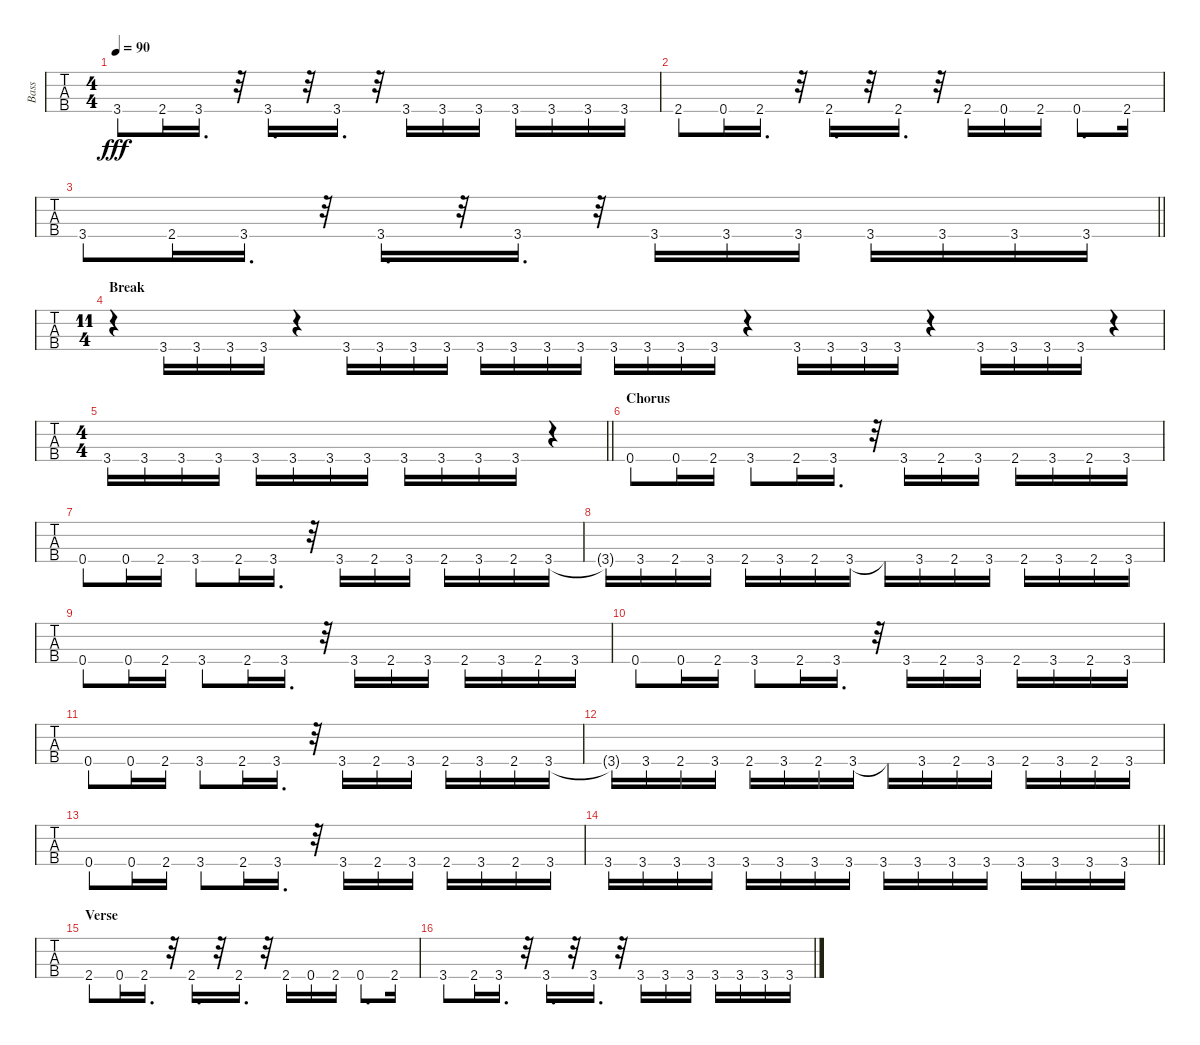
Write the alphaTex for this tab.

\track ("Bass" "Bass") {instrument synthbass2}
\staff {tabs}
\tuning (E2 B1 Gb1 B0) {hide}
\ts (4 4)
\tempo 90
\clef f4
\ks c
3.4.8{dy fff} 2.4.16 3.4.16{d} r.32 3.4.16{d} r.32 3.4.16{d} r.32 3.4.16 3.4.16 3.4.16 3.4.16 3.4.16 3.4.16 3.4.16 |
2.4.8 0.4.16 2.4.16{d} r.32 2.4.16{d} r.32 2.4.16{d} r.32 2.4.16 0.4.16 2.4.16 0.4.8{d} 2.4.16 |
\barLineRight lightlight
3.4.8 2.4.16 3.4.16{d} r.32 3.4.16{d} r.32 3.4.16{d} r.32 3.4.16 3.4.16 3.4.16 3.4.16 3.4.16 3.4.16 3.4.16 |
\ts (11 4)
\section ("" "Break")
r.4 3.4.16 3.4.16 3.4.16 3.4.16 r.4 3.4.16 3.4.16 3.4.16 3.4.16 3.4.16 3.4.16 3.4.16 3.4.16 3.4.16 3.4.16 3.4.16 3.4.16 r.4 3.4.16 3.4.16 3.4.16 3.4.16 r.4 3.4.16 3.4.16 3.4.16 3.4.16 r.4 |
\ts (4 4)
\barLineRight lightlight
3.4.16 3.4.16 3.4.16 3.4.16 3.4.16 3.4.16 3.4.16 3.4.16 3.4.16 3.4.16 3.4.16 3.4.16 r.4 |
\section ("" "Chorus")
0.4.8 0.4.16 2.4.16 3.4.8 2.4.16 3.4.16{d} r.32 3.4.16 2.4.16 3.4.16 2.4.16 3.4.16 2.4.16 3.4.16 |
0.4.8 0.4.16 2.4.16 3.4.8 2.4.16 3.4.16{d} r.32 3.4.16 2.4.16 3.4.16 2.4.16 3.4.16 2.4.16 3.4.16 |
3.4{t}.16 3.4.16 2.4.16 3.4.16 2.4.16 3.4.16 2.4.16 3.4.16 3.4{t}.16 3.4.16 2.4.16 3.4.16 2.4.16 3.4.16 2.4.16 3.4.16 |
0.4.8 0.4.16 2.4.16 3.4.8 2.4.16 3.4.16{d} r.32 3.4.16 2.4.16 3.4.16 2.4.16 3.4.16 2.4.16 3.4.16 |
0.4.8 0.4.16 2.4.16 3.4.8 2.4.16 3.4.16{d} r.32 3.4.16 2.4.16 3.4.16 2.4.16 3.4.16 2.4.16 3.4.16 |
0.4.8 0.4.16 2.4.16 3.4.8 2.4.16 3.4.16{d} r.32 3.4.16 2.4.16 3.4.16 2.4.16 3.4.16 2.4.16 3.4.16 |
3.4{t}.16 3.4.16 2.4.16 3.4.16 2.4.16 3.4.16 2.4.16 3.4.16 3.4{t}.16 3.4.16 2.4.16 3.4.16 2.4.16 3.4.16 2.4.16 3.4.16 |
0.4.8 0.4.16 2.4.16 3.4.8 2.4.16 3.4.16{d} r.32 3.4.16 2.4.16 3.4.16 2.4.16 3.4.16 2.4.16 3.4.16 |
\barLineRight lightlight
3.4.16 3.4.16 3.4.16 3.4.16 3.4.16 3.4.16 3.4.16 3.4.16 3.4.16 3.4.16 3.4.16 3.4.16 3.4.16 3.4.16 3.4.16 3.4.16 |
\section ("" "Verse")
2.4.8 0.4.16 2.4.16{d} r.32 2.4.16{d} r.32 2.4.16{d} r.32 2.4.16 0.4.16 2.4.16 0.4.8{d} 2.4.16 |
3.4.8 2.4.16 3.4.16{d} r.32 3.4.16{d} r.32 3.4.16{d} r.32 3.4.16 3.4.16 3.4.16 3.4.16 3.4.16 3.4.16 3.4.16
